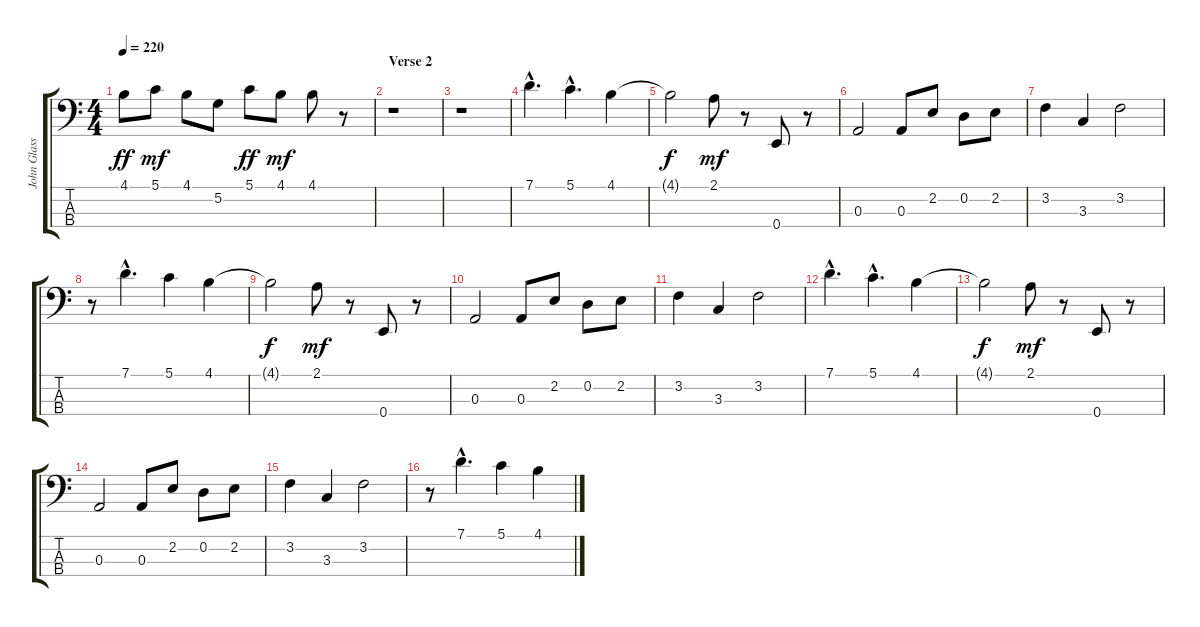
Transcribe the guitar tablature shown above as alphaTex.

\track ("John Glasscock (Bass)" "John Glass") {instrument fretlessbass}
\staff {score tabs}
\tuning (G2 D2 A1 E1) {hide}
\ts (4 4)
\tempo 220
\clef f4
\ks c
4.1.8{dy ff} 5.1.8{dy mf} 4.1.8 5.2.8 5.1.8{dy ff} 4.1.8{dy mf} 4.1.8 r.8 |
\section ("" "Verse 2")
r.1 |
r.1 |
7.1{hac}.4{d} 5.1{hac}.4{d} 4.1.4 |
4.1{t}.2{dy f} 2.1.8{dy mf} r.8 0.4.8 r.8 |
0.3.2 0.3.8 2.2.8 0.2.8 2.2.8 |
3.2.4 3.3.4 3.2.2 |
r.8 7.1{hac}.4{d} 5.1.4 4.1.4 |
4.1{t}.2{dy f} 2.1.8{dy mf} r.8 0.4.8 r.8 |
0.3.2 0.3.8 2.2.8 0.2.8 2.2.8 |
3.2.4 3.3.4 3.2.2 |
7.1{hac}.4{d} 5.1{hac}.4{d} 4.1.4 |
4.1{t}.2{dy f} 2.1.8{dy mf} r.8 0.4.8 r.8 |
0.3.2 0.3.8 2.2.8 0.2.8 2.2.8 |
3.2.4 3.3.4 3.2.2 |
r.8 7.1{hac}.4{d} 5.1.4 4.1.4
